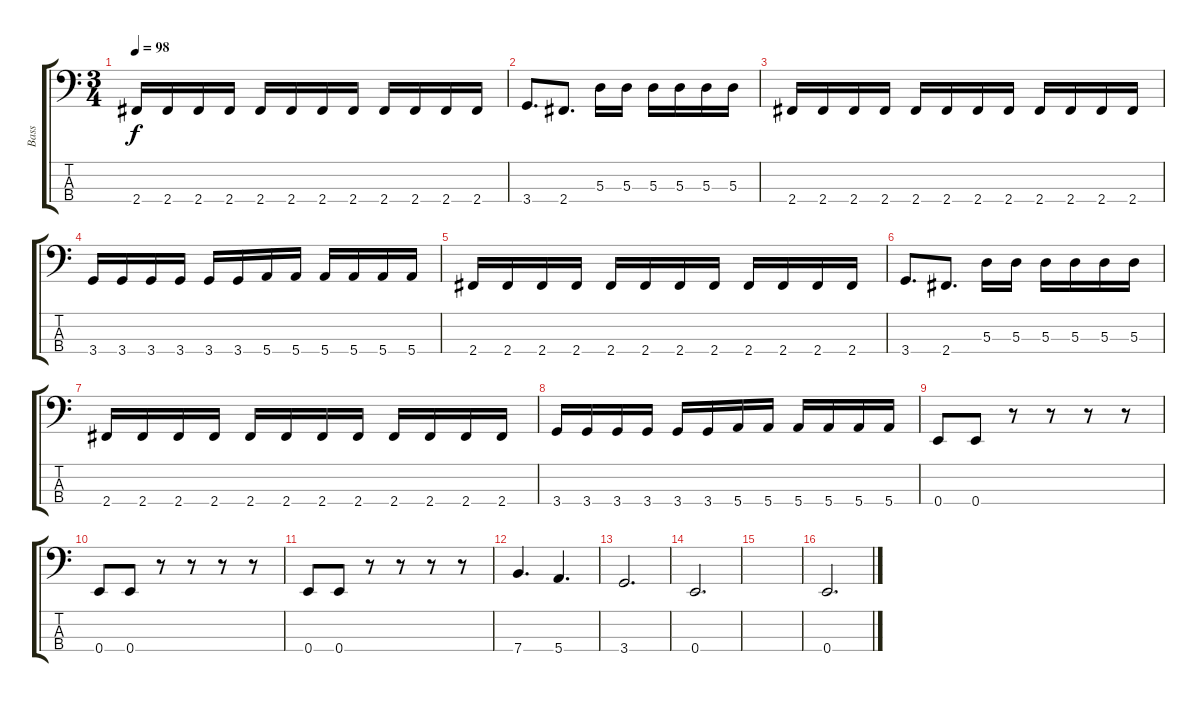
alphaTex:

\track ("Bass" "Bass") {instrument electricbasspick}
\staff {score tabs}
\tuning (G2 D2 A1 E1) {hide}
\ts (3 4)
\tempo 98
\clef f4
\ks c
2.4.16{dy f} 2.4.16 2.4.16 2.4.16 2.4.16 2.4.16 2.4.16 2.4.16 2.4.16 2.4.16 2.4.16 2.4.16 |
3.4.8{d} 2.4.8{d} 5.3.16 5.3.16 5.3.16 5.3.16 5.3.16 5.3.16 |
2.4.16 2.4.16 2.4.16 2.4.16 2.4.16 2.4.16 2.4.16 2.4.16 2.4.16 2.4.16 2.4.16 2.4.16 |
3.4.16 3.4.16 3.4.16 3.4.16 3.4.16 3.4.16 5.4.16 5.4.16 5.4.16 5.4.16 5.4.16 5.4.16 |
2.4.16 2.4.16 2.4.16 2.4.16 2.4.16 2.4.16 2.4.16 2.4.16 2.4.16 2.4.16 2.4.16 2.4.16 |
3.4.8{d} 2.4.8{d} 5.3.16 5.3.16 5.3.16 5.3.16 5.3.16 5.3.16 |
2.4.16 2.4.16 2.4.16 2.4.16 2.4.16 2.4.16 2.4.16 2.4.16 2.4.16 2.4.16 2.4.16 2.4.16 |
3.4.16 3.4.16 3.4.16 3.4.16 3.4.16 3.4.16 5.4.16 5.4.16 5.4.16 5.4.16 5.4.16 5.4.16 |
0.4.8 0.4.8 r.8 r.8 r.8 r.8 |
0.4.8 0.4.8 r.8 r.8 r.8 r.8 |
0.4.8 0.4.8 r.8 r.8 r.8 r.8 |
7.4.4{d} 5.4.4{d} |
3.4.2{d} |
0.4.2{d} |
|
0.4.2{d}
